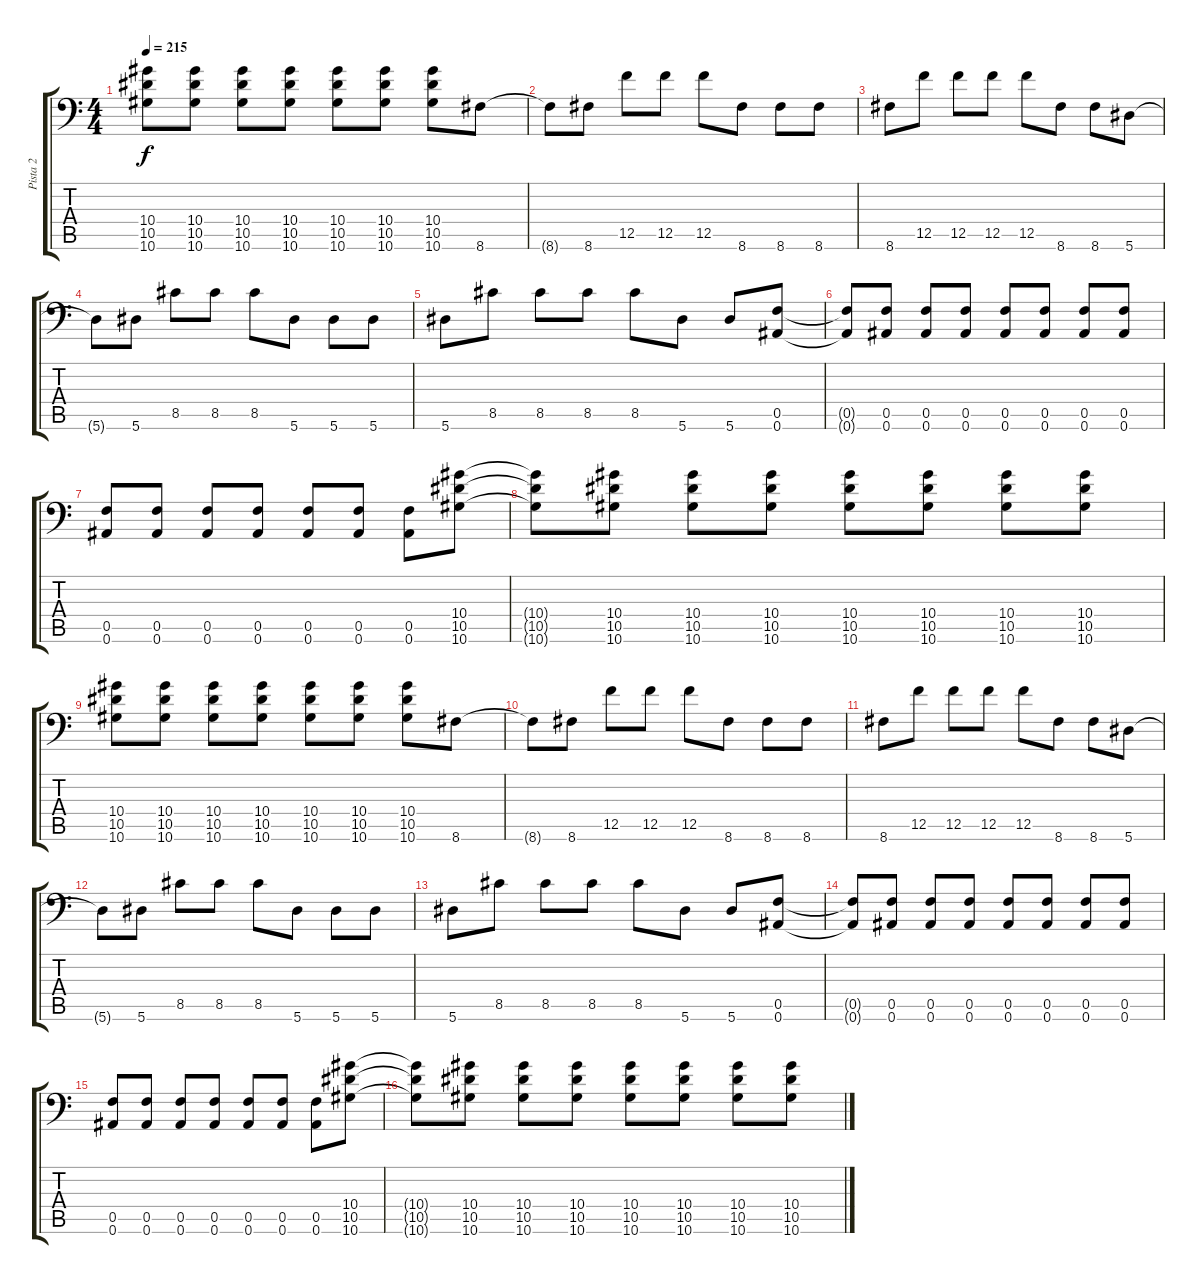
\track ("Pista 2" "Pista 2") {instrument distortionguitar}
\staff {score tabs}
\tuning (C4 G3 Eb3 Bb2 F2 Bb1) {hide}
\ts (4 4)
\tempo 215
\clef f4
\ks c
(10.4 10.5 10.6).8{dy f} (10.4 10.5 10.6).8 (10.4 10.5 10.6).8 (10.4 10.5 10.6).8 (10.4 10.5 10.6).8 (10.4 10.5 10.6).8 (10.4 10.5 10.6).8 8.6.8 |
8.6{t}.8 8.6.8 12.5.8 12.5.8 12.5.8 8.6.8 8.6.8 8.6.8 |
8.6.8 12.5.8 12.5.8 12.5.8 12.5.8 8.6.8 8.6.8 5.6.8 |
5.6{t}.8 5.6.8 8.5.8 8.5.8 8.5.8 5.6.8 5.6.8 5.6.8 |
5.6.8 8.5.8 8.5.8 8.5.8 8.5.8 5.6.8 5.6.8 (0.5 0.6).8 |
(0.5{t} 0.6{t}).8 (0.5 0.6).8 (0.5 0.6).8 (0.5 0.6).8 (0.5 0.6).8 (0.5 0.6).8 (0.5 0.6).8 (0.5 0.6).8 |
(0.5 0.6).8 (0.5 0.6).8 (0.5 0.6).8 (0.5 0.6).8 (0.5 0.6).8 (0.5 0.6).8 (0.5 0.6).8 (10.4 10.5 10.6).8 |
(10.4{t} 10.5{t} 10.6{t}).8 (10.4 10.5 10.6).8 (10.4 10.5 10.6).8 (10.4 10.5 10.6).8 (10.4 10.5 10.6).8 (10.4 10.5 10.6).8 (10.4 10.5 10.6).8 (10.4 10.5 10.6).8 |
(10.4 10.5 10.6).8 (10.4 10.5 10.6).8 (10.4 10.5 10.6).8 (10.4 10.5 10.6).8 (10.4 10.5 10.6).8 (10.4 10.5 10.6).8 (10.4 10.5 10.6).8 8.6.8 |
8.6{t}.8 8.6.8 12.5.8 12.5.8 12.5.8 8.6.8 8.6.8 8.6.8 |
8.6.8 12.5.8 12.5.8 12.5.8 12.5.8 8.6.8 8.6.8 5.6.8 |
5.6{t}.8 5.6.8 8.5.8 8.5.8 8.5.8 5.6.8 5.6.8 5.6.8 |
5.6.8 8.5.8 8.5.8 8.5.8 8.5.8 5.6.8 5.6.8 (0.5 0.6).8 |
(0.5{t} 0.6{t}).8 (0.5 0.6).8 (0.5 0.6).8 (0.5 0.6).8 (0.5 0.6).8 (0.5 0.6).8 (0.5 0.6).8 (0.5 0.6).8 |
(0.5 0.6).8 (0.5 0.6).8 (0.5 0.6).8 (0.5 0.6).8 (0.5 0.6).8 (0.5 0.6).8 (0.5 0.6).8 (10.4 10.5 10.6).8 |
(10.4{t} 10.5{t} 10.6{t}).8 (10.4 10.5 10.6).8 (10.4 10.5 10.6).8 (10.4 10.5 10.6).8 (10.4 10.5 10.6).8 (10.4 10.5 10.6).8 (10.4 10.5 10.6).8 (10.4 10.5 10.6).8
